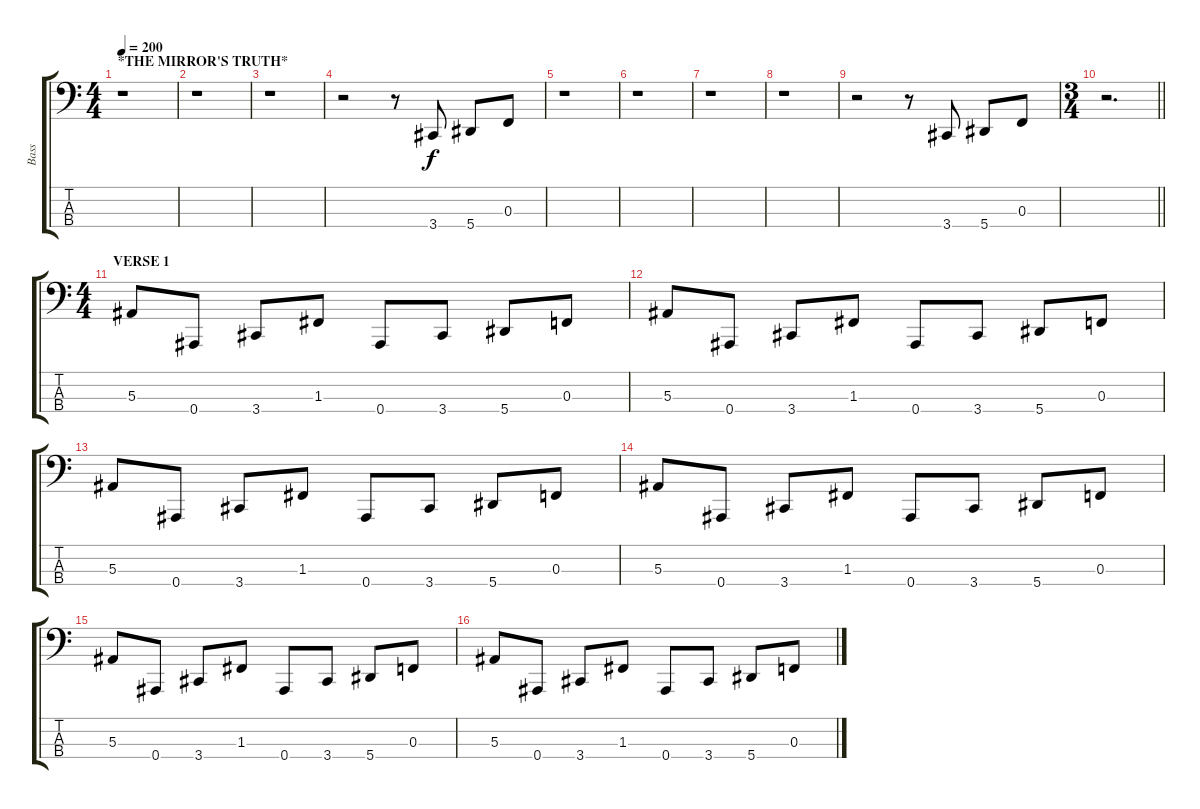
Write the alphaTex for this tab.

\track ("Bass" "Bass") {instrument electricbassfinger}
\staff {score tabs}
\tuning (Eb2 Bb1 F1 Bb0) {hide}
\ts (4 4)
\section ("" "*THE MIRROR'S TRUTH*")
\tempo 200
\tempo 180
\tempo 200
\clef f4
\ks c
r.1{dy f instrument electricbassfinger} |
r.1 |
r.1 |
r.2 r.8 3.4.8 5.4.8 0.3.8 |
r.1 |
r.1 |
r.1 |
r.1 |
r.2 r.8 3.4.8 5.4.8 0.3.8 |
\ts (3 4)
\barLineRight lightlight
r.2{d} |
\ts (4 4)
\section ("" "VERSE 1")
5.3.8 0.4.8 3.4.8 1.3.8 0.4.8 3.4.8 5.4.8 0.3.8 |
5.3.8 0.4.8 3.4.8 1.3.8 0.4.8 3.4.8 5.4.8 0.3.8 |
5.3.8 0.4.8 3.4.8 1.3.8 0.4.8 3.4.8 5.4.8 0.3.8 |
5.3.8 0.4.8 3.4.8 1.3.8 0.4.8 3.4.8 5.4.8 0.3.8 |
5.3.8 0.4.8 3.4.8 1.3.8 0.4.8 3.4.8 5.4.8 0.3.8 |
5.3.8 0.4.8 3.4.8 1.3.8 0.4.8 3.4.8 5.4.8 0.3.8
